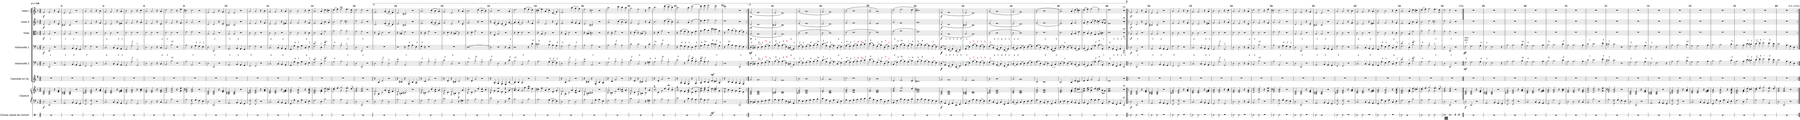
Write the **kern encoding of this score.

**kern	**kern	**kern	**dynam	**kern	**kern	**dynam	**kern	**dynam	**kern	**dynam	**kern	**dynam	**kern	**dynam
*part8	*part7	*part7	*part7	*part6	*part5	*part5	*part4	*part4	*part3	*part3	*part2	*part2	*part1	*part1
*staff9	*staff8	*staff7	*staff7/8	*staff6	*staff5	*staff5	*staff4	*staff4	*staff3	*staff3	*staff2	*staff2	*staff1	*staff1
*I"Grosse caisse de concert	*I"Clavecin	*	*	*I"Clarinette en Sib	*I"Violoncelle 2	*	*I"Violoncello 1	*	*I"Viola	*	*I"Violin II	*	*I"Violin I	*
*I'GC con.	*I'Cla.	*	*	*I'Clar. Sib	*I'Vlc2	*	*I'Vlc1	*	*I'Va.	*	*I'V2	*	*I'V1	*
*stria1	*	*	*	*	*	*	*	*	*	*	*	*	*	*
*clefX	*clefF4	*clefG2	*	*clefG2	*clefF4	*	*clefF4	*	*clefC3	*	*clefG2	*	*clefG2	*
*	*	*	*	*Trd1c2	*	*	*	*	*	*	*	*	*	*
*k[]	*k[b-]	*k[b-]	*	*k[f#]	*k[b-]	*	*k[b-]	*	*k[b-]	*	*k[b-]	*	*k[b-]	*
*M3/2	*M3/2	*M3/2	*	*M3/2	*M3/2	*	*M3/2	*	*M3/2	*	*M3/2	*	*M3/2	*
*MM110	*MM110	*MM110	*	*MM110	*MM110	*	*MM110	*	*MM110	*	*MM110	*	*MM110	*
=1	=1	=1	=1	=1	=1	=1	=1	=1	=1	=1	=1	=1	=1	=1
!	!	!	!LO:DY:b=2	!	!	!	!	!LO:DY:b	!	!LO:DY:b	!	!LO:DY:b	!	!LO:DY:b
1.r	2D\	2A/ 2d/ 2f/	f	1.r	2D\	.	2D\	f	2A/	f	2d/	f	2f/	f
.	2DD/	2A/ 2d/ 2f/	.	.	2DD/	.	2DD/	.	2A/	.	2d/	.	2f/	.
.	2r	4r	.	.	2r	.	2r	.	2r	.	4r	.	4r	.
.	.	4e/ 4g/	.	.	.	.	.	.	.	.	4e/	.	4g/	.
=2	=2	=2	=2	=2	=2	=2	=2	=2	=2	=2	=2	=2	=2	=2
1.r	2.AA/	2A/ 2c#X/ 2e/	.	1.r	2.AA/	.	2.AA/	.	2A/	.	2c#X/	.	2e/	.
.	.	2A/ 2c#/ 2e/	.	.	.	.	.	.	2A/	.	2c#/	.	2e/	.
.	4BB-/	.	.	.	4BB-/	.	4BB-/	.	.	.	.	.	.	.
.	4AA/	2r	.	.	4AA/	.	4AA/	.	2r	.	2r	.	2r	.
.	4GG/	.	.	.	4GG/	.	4GG/	.	.	.	.	.	.	.
=3	=3	=3	=3	=3	=3	=3	=3	=3	=3	=3	=3	=3	=3	=3
1.r	2FF/ 2F/	2cn/ 2f/ 2a/	.	1.r	2FF/	.	2F\	.	2c\	.	2f/	.	2a/	.
.	2FF/ 2F/	2c/ 2f/ 2a/	.	.	2FF/	.	2F\	.	2c\	.	2f/	.	2a/	.
.	2r	4r	.	.	2r	.	2r	.	2r	.	4r	.	4r	.
.	.	4g/ 4b-/	.	.	.	.	.	.	.	.	4g/	.	4b-\	.
=4	=4	=4	=4	=4	=4	=4	=4	=4	=4	=4	=4	=4	=4	=4
1.r	2.C/	2c/ 2e/ 2g/	.	1.r	2.C/	.	2.C/	.	2c\	.	2e/	.	2g/	.
.	.	2c/ 2e/ 2g/	.	.	.	.	.	.	2c\	.	2e/	.	2g/	.
.	4C/	.	.	.	4C/	.	4C/	.	.	.	.	.	.	.
.	4BB-/	4r	.	.	4BB-/	.	4BB-/	.	2r	.	4r	.	4r	.
.	4AA/	4f#X/ 4a/	.	.	4AA/	.	4AA/	.	.	.	4f#X/	.	4a/	.
=5	=5	=5	=5	=5	=5	=5	=5	=5	=5	=5	=5	=5	=5	=5
1.r	2GG/	2d/ 2g/ 2b-/	.	1.r	2GG/	.	2GG/	.	2d\	.	2g/	.	2b-\	.
.	2G\	2d/ 2g/ 2b-/	.	.	2Gv\	.	2Gv\	.	2d\	.	2g/	.	2b-\	.
.	2GG/	4r	.	.	2GGv/	.	2GGv/	.	2r	.	4r	.	4r	.
.	.	4a\ 4cc\	.	.	.	.	.	.	.	.	4a/	.	4cc\	.
=6	=6	=6	=6	=6	=6	=6	=6	=6	=6	=6	=6	=6	=6	=6
1.r	2D\	2d/ 2f/ 2a/	.	1.r	2D\	.	2D\	.	2d\	.	2f/	.	2a/	.
.	2D\	2d/ 2f/ 2a/	.	.	2D\	.	2D\	.	2d\	.	2f/	.	2a/	.
.	4r	4r	.	.	4r	.	4r	.	2r	.	4r	.	4r	.
.	4C/	4e/ 4a/	.	.	4C/	.	4C/	.	.	.	4e/	.	4a/	.
=7	=7	=7	=7	=7	=7	=7	=7	=7	=7	=7	=7	=7	=7	=7
1.r	2BB-/	2d/ 2a/ 2dd/	.	1.r	2BB-/	.	2BB-/	.	2d\	.	2a/	.	2dd\	.
.	2B-\	2d/ 2a/ 2dd/	.	.	2B-\	.	2B-\	.	2d\	.	2g/	.	2dd\	.
.	2r	4r	.	.	2r	.	2r	.	2r	.	4r	.	4r	.
.	.	4g\ 4ee\	.	.	.	.	.	.	.	.	4g/	.	4ee\	.
=8	=8	=8	=8	=8	=8	=8	=8	=8	=8	=8	=8	=8	=8	=8
*	*^	*	*	*	*	*	*	*	*	*	*	*	*	*
1.r	2A\	2ryy	2e/ 2a/ 2cc#X/	.	1.r	2A\	.	2A\	.	2e\	.	2a/	.	2cc#X\	.
.	4r	2AA\	2e/ 2a/ 2cc#/	.	.	2AA/	.	4r	.	2e\	.	2a/	.	2cc#\	.
.	4G/	.	.	.	.	.	.	4G\	.	.	.	.	.	.	.
.	4F\	2ryy	2r	.	.	2r	.	4F\	.	2r	.	2r	.	2r	.
.	4E\	.	.	.	.	.	.	4E\	.	.	.	.	.	.	.
*	*v	*v	*	*	*	*	*	*	*	*	*	*	*	*	*
=9	=9	=9	=9	=9	=9	=9	=9	=9	=9	=9	=9	=9	=9	=9
1.r	2D\	2A/ 2d/ 2f/	.	1.r	2D\	.	2D\	.	2A/	.	2d/	.	2f/	.
.	2DD/	2A/ 2d/ 2f/	.	.	2DD/	.	2DD/	.	2A/	.	2d/	.	2f/	.
.	2r	4r	.	.	2r	.	2r	.	2r	.	4r	.	4r	.
.	.	4e/ 4g/	.	.	.	.	.	.	.	.	4e/	.	4g/	.
=10	=10	=10	=10	=10	=10	=10	=10	=10	=10	=10	=10	=10	=10	=10
1.r	2.AA/	2A/ 2c#X/ 2e/	.	1.r	2.AA/	.	2.AA/	.	2A/	.	2c#X/	.	2e/	.
.	.	2A/ 2c#/ 2e/	.	.	.	.	.	.	2A/	.	2c#/	.	2e/	.
.	4BB-/	.	.	.	4BB-/	.	4BB-/	.	.	.	.	.	.	.
.	4AA/	2r	.	.	4AA/	.	4AA/	.	2r	.	2r	.	2r	.
.	4GG/	.	.	.	4GG/	.	4GG/	.	.	.	.	.	.	.
=11	=11	=11	=11	=11	=11	=11	=11	=11	=11	=11	=11	=11	=11	=11
1.r	2FF/ 2F/	2cn/ 2f/ 2a/	.	1.r	2FF/	.	2F\	.	2c\	.	2f/	.	2a/	.
.	2FF/ 2F/	2c/ 2f/ 2a/	.	.	2FF/	.	2F\	.	2c\	.	2f/	.	2a/	.
.	2r	4r	.	.	2r	.	2r	.	2r	.	4r	.	4r	.
.	.	4g/ 4b-/	.	.	.	.	.	.	.	.	4g/	.	4b-\	.
=12	=12	=12	=12	=12	=12	=12	=12	=12	=12	=12	=12	=12	=12	=12
1.r	2.C/	2c/ 2e/ 2g/	.	1.r	2.C/	.	2.C/	.	2c\	.	2e/	.	2g/	.
.	.	2c/ 2e/ 2g/	.	.	.	.	.	.	2c\	.	2e/	.	2g/	.
.	4C/	.	.	.	4C/	.	4C/	.	.	.	.	.	.	.
.	4BB-/	4r	.	.	4BB-/	.	4BB-/	.	2r	.	4r	.	4r	.
.	4AA/	4f#X/ 4a/	.	.	4AA/	.	4AA/	.	.	.	4f#X/	.	4a/	.
=13	=13	=13	=13	=13	=13	=13	=13	=13	=13	=13	=13	=13	=13	=13
1.r	4GG/	2d/ 2g/ 2b-/	.	1.r	4GG/	.	4GG/	.	2d\	.	2g/	.	2b-\	.
.	4G\	.	.	.	4G\	.	4G\	.	.	.	.	.	.	.
.	4E\	2c/ 2g/ 2b-/	.	.	4E\	.	4E\	.	2c\	.	2g/	.	2b-\	.
.	4G\	.	.	.	4G\	.	4G\	.	.	.	.	.	.	.
.	4C/	4r	.	.	4C/	.	4C/	.	4r	.	4r	.	4r	.
.	4E\	4c/ 4g/ 4cc/	.	.	4E\	.	4E\	.	4c\	.	4g/	.	4cc\	.
=14	=14	=14	=14	=14	=14	=14	=14	=14	=14	=14	=14	=14	=14	=14
*	*	*^	*	*	*	*	*	*	*	*	*	*	*	*
1.r	2.F\	2.f/ 2.a/	2.c/	.	1.r	2.Fu\	.	2.Fu\	.	2.c\	.	2.f/	.	2.a/	.
.	4D\	4f\	4a/	.	.	4Dv\	.	4Dv\	.	4A/	.	4f/	.	4a/	.
.	2B-\	2f\	4dd/	.	.	2B-u\	.	2B-u\	.	2f\	.	4b-\	.	4dd\	.
.	.	.	4cc#X/	.	.	.	.	.	.	.	.	4a/	.	4cc#X\	.
=15	=15	=15	=15	=15	=15	=15	=15	=15	=15	=15	=15	=15	=15	=15	=15
1.r	2G\	4dd/	2b-\	.	1.r	2G\	.	2G\	.	2g\	.	2b-\	.	(4dd\	.
.	.	4ee/	.	.	.	.	.	.	.	.	.	.	.	4ee\)	.
.	2A\	2ff/	2a\	.	.	2A\	.	2Av\	.	2a\	.	2dd\	.	2ffsSSs\	.
.	2AA/	4.ee/	2g\	.	.	2AA/	.	2AAv/	.	2g\	.	2cc#X\	.	4.ee\	.
.	.	8dd/	.	.	.	.	.	.	.	.	.	.	.	8dd\	.
*	*	*v	*v	*	*	*	*	*	*	*	*	*	*	*	*
=16	=16	=16	=16	=16	=16	=16	=16	=16	=16	=16	=16	=16	=16	=16
1.r	2D\	2f/ 2a/ 2dd/	.	1.r	2D\	.	2D\	.	2f\	.	2dd\	.	2dd\	.
.	2DD/	2f/ 2a/ 2dd/	.	.	2DD/	.	2DD/	.	2f\	.	2a/	.	2dd\	.
.	2r	2r	.	.	2r	.	2r	.	2r	.	2r	.	2r	.
=17||	=17||	=17||	=17||	=17||	=17||	=17||	=17||	=17||	=17||	=17||	=17||	=17||	=17||	=17||
*	*	*^	*	*	*	*	*	*	*	*	*	*	*	*
1.r	2D\	2.f/	4r	.	4r	2D\	.	1.r	.	4r	.	2.d/	.	2.f/	.
.	.	.	4A\	.	4B/	.	.	.	.	4A'/	.	.	.	.	.
.	2F\	.	2d\	.	2e/	2Fv\	.	.	.	2d\	.	.	.	.	.
.	.	4a/	.	.	.	.	.	.	.	.	.	(4f/	.	(4a/	.
.	2D\	4g/	2r	.	2r	2Dv\	.	.	.	2r	.	4e/	.	4g/	.
.	.	4f/	.	.	.	.	.	.	.	.	.	4d/)	.	4f/)	.
=18	=18	=18	=18	=18	=18	=18	=18	=18	=18	=18	=18	=18	=18	=18	=18
1.r	2A\	2e/	4r	.	4r	2Au\	.	2r	.	4r	.	2e/	.	2e/	.
.	.	.	4Bn\	.	4c#X/	.	.	.	.	4Bn'/	.	.	.	.	.
.	2AA/	2c#X/	1ryy	.	4r	2AA/	.	4r	.	2e\	.	2c#X/	.	2c#X/	.
.	.	.	.	.	4F#/	.	.	4G\	.	.	.	.	.	.	.
.	2r	2r	.	.	4B/	2ryy	.	4A\	.	2r	.	2r	.	2r	.
.	.	.	.	.	4A/	.	.	4E\	.	.	.	.	.	.	.
=19	=19	=19	=19	=19	=19	=19	=19	=19	=19	=19	=19	=19	=19	=19	=19
1.r	2F\	2.a/	4r	.	4r	2F\	.	4F\	.	4r	.	2.f/	.	2.a/	.
.	.	.	4cn\	.	4d/	.	.	4r	.	4c'\	.	.	.	.	.
.	2A\	.	2f\	.	2g/	2Av\	.	1r	.	2f\	.	.	.	.	.
.	.	4cc/	.	.	.	.	.	.	.	.	.	(4a/	.	(4cc\	.
.	2F\	4b-/	2r	.	2r	2Fv\	.	.	.	2r	.	4g/	.	4b-\	.
.	.	4a/	.	.	.	.	.	.	.	.	.	4f/)	.	4a/)	.
=20	=20	=20	=20	=20	=20	=20	=20	=20	=20	=20	=20	=20	=20	=20	=20
1.r	2c\	2g/	4r	.	4r	2c\	.	1.r	.	4r	.	2g/	.	2g/	.
.	.	.	4d\	.	4e/	.	.	.	.	4d\	.	.	.	.	.
.	2C/	2e/	4r	.	4r	2C/	.	.	.	4r	.	2e/	.	2e/	.
.	.	.	4Bn\	.	4c#X/	.	.	.	.	(4Bn/	.	.	.	.	.
.	4r	2c\	4r	.	2d/	2r	.	.	.	2c\)	.	4r	.	4r	.
.	4F#X\	.	4a/	.	.	.	.	.	.	.	.	4e/	.	4a/	.
=21	=21	=21	=21	=21	=21	=21	=21	=21	=21	=21	=21	=21	=21	=21	=21
1.r	2G\	2.b-/	4r	.	4r	2G\	.	[1.D	.	4r	.	2.g/	.	2.b-\	.
.	.	.	4d\	.	4e/	.	.	.	.	4d'\	.	.	.	.	.
.	2B-\	.	2g\	.	2a/	2B-v\	.	.	.	2g\	.	.	.	.	.
.	.	4dd/	.	.	.	.	.	.	.	.	.	4r	.	(4dd\	.
.	2G\	4cc/	2r	.	2r	2Gv\	.	.	.	2r	.	2r	.	4cc\	.
.	.	4b-/	.	.	.	.	.	.	.	.	.	.	.	4b-\)	.
=22	=22	=22	=22	=22	=22	=22	=22	=22	=22	=22	=22	=22	=22	=22	=22
1.r	2d\	2a/	4r	.	4r	2d\	.	2D\]	.	4r	.	4r	.	2a/	.
.	.	.	4g\	.	4A/	.	.	.	.	4F/	.	(4g/	.	.	.
.	2D\	2r	4f\	.	4G/	2D\	.	2r	.	2A/	.	4f/)	.	2.r	.
.	.	.	4e\	.	4F#/	.	.	.	.	.	.	(4e/	.	.	.
.	4r	4r	4d\	.	4E/	4r	.	4r	.	2r	.	4d/)	.	.	.
.	4c\	[4a/	4a\	.	[4B/	4c\	.	4C/	.	.	.	[4a/	.	4a/	.
=23	=23	=23	=23	=23	=23	=23	=23	=23	=23	=23	=23	=23	=23	=23	=23
1.r	2B-\	4a/]	2.dd/	.	4B/]	2B-\	.	1D	.	4r	.	4a/]	.	2.dd\	.
.	.	4a/	.	.	4B/	.	.	.	.	4d\	.	(4a/	.	.	.
.	2BB-/	2g/	.	.	2A/	2BB-/	.	.	.	2d\	.	2g/)	.	.	.
.	.	.	4ff\	.	.	.	.	.	.	.	.	.	.	(4ff\	.
.	2B-\	2r	4ee\	.	2r	2B-\	.	4r	.	2r	.	4r	.	4ee\	.
.	.	.	4dd\	.	.	.	.	4d\	.	.	.	4f/	.	4dd\)	.
*	*	*v	*v	*	*	*	*	*	*	*	*	*	*	*	*
=24	=24	=24	=24	=24	=24	=24	=24	=24	=24	=24	=24	=24	=24	=24
1.r	2.A\	4cc#X\	.	1.r	2.A\	.	2.c#X\	.	4r	.	2a/	.	(4cc#X\	.
.	.	4ee\	.	.	.	.	.	.	4A/	.	.	.	4ee\)	.
.	.	4a/	.	.	.	.	.	.	2c\	.	2e/	.	(4a/	.
.	4G\	4cc#\	.	.	(4G\	.	4B-\	.	.	.	.	.	4cc#\)	.
.	4F\	4e/	.	.	4F\	.	4A\	.	2r	.	4r	.	(4e/	.
.	4E\	4g/	.	.	4E\)	.	4G\	.	.	.	4e/	.	4g/)	.
=25	=25	=25	=25	=25	=25	=25	=25	=25	=25	=25	=25	=25	=25	=25
*	*	*^	*	*	*	*	*	*	*	*	*	*	*	*
1.r	2D\	2.f/	4r	.	4r	2D\	.	2F\	.	4r	.	2.f/	.	2.f/	.
.	.	.	4A\	.	4B/	.	.	.	.	4A'/	.	.	.	.	.
.	2F\	.	2d\	.	2e/	2Fv\	.	2A\	.	2d\	.	.	.	.	.
.	.	4a/	.	.	.	.	.	.	.	.	.	4a/	.	(4aa\	.
.	2D\	4g/	2r	.	2r	2Dv\	.	2F\	.	2r	.	4g/	.	4gg\	.
.	.	4f/	.	.	.	.	.	.	.	.	.	4f/	.	4ff\)	.
=26	=26	=26	=26	=26	=26	=26	=26	=26	=26	=26	=26	=26	=26	=26	=26
*	*^	*	*	*	*	*	*	*	*	*	*	*	*	*	*
1.r	2A\	2.ryy	2e/	4r	.	4r	2Au\	.	2A\	.	4r	.	2e/	.	2ee\	.
.	.	.	.	4Bn\	.	4c#X/	.	.	.	.	4Bn'/	.	.	.	.	.
.	2AA/	.	2c#X/	1ryy	.	4r	2AA/	.	2A\	.	2c#X\	.	2c#X/	.	2cc#X\	.
.	.	4G\	.	.	.	4F#/	.	.	.	.	.	.	.	.	.	.
.	2ryy	4A\	2r	.	.	4B/	2r	.	2r	.	2r	.	2r	.	2r	.
.	.	4E\	.	.	.	4A/	.	.	.	.	.	.	.	.	.	.
*	*v	*v	*	*	*	*	*	*	*	*	*	*	*	*	*	*
=27	=27	=27	=27	=27	=27	=27	=27	=27	=27	=27	=27	=27	=27	=27	=27
1.r	2F\	2.a/	4r	.	4r	2F\	.	2A\	.	4r	.	2.a/	.	2.aa\	.
.	.	.	4cn\	.	4d/	.	.	.	.	4c'\	.	.	.	.	.
.	2A\	.	2f\	.	2g/	2Av\	.	2c\	.	2f\	.	.	.	.	.
.	.	4cc/	.	.	.	.	.	.	.	.	.	(4cc\	.	4ccc\	.
.	2F\	4b-X/	2r	.	2r	2Fv\	.	2A\	.	2r	.	4b-\	.	4bb-\	.
.	.	4a/	.	.	.	.	.	.	.	.	.	4a/)	.	4aa\	.
=28	=28	=28	=28	=28	=28	=28	=28	=28	=28	=28	=28	=28	=28	=28	=28
1.r	2c\	2g/	4r	.	4r	2c\	.	2c\	.	4r	.	2g/	.	2gg\	.
.	.	.	4d\	.	4e/	.	.	.	.	(4d\	.	.	.	.	.
.	2C/	2e/	4r	.	4r	2C/	.	2c\	.	4r)	.	2e/	.	2ee\	.
.	.	.	4Bn\	.	4c#X/	.	.	.	.	(4Bn/	.	.	.	.	.
.	4r	4r	2c\	.	2d/	4r	.	4r	.	2c\)	.	4r	.	4r	.
.	4F#X\	4a/	.	.	.	4F#X\	.	4c\	.	.	.	4a/	.	4aa\	.
=29	=29	=29	=29	=29	=29	=29	=29	=29	=29	=29	=29	=29	=29	=29	=29
1.r	2G\	4r	2.b-/	.	4r	2G\	.	2B-\	.	4r	.	2.b-\	.	2.bb-\	.
.	.	4d\	.	.	4e/	.	.	.	.	4d'\	.	.	.	.	.
.	2B-\	2g\	.	.	2a/	2B-v\	.	2d\	.	2g\	.	.	.	.	.
.	.	.	4dd/	.	.	.	.	.	.	.	.	(4dd\	.	(4ddd\	.
.	2G\	2r	4cc/	.	2r	2Gv\	.	2B-\	.	2r	.	4cc\	.	4ccc\	.
.	.	.	4b-/	.	.	.	.	.	.	.	.	4b-\)	.	4bb-\)	.
=30	=30	=30	=30	=30	=30	=30	=30	=30	=30	=30	=30	=30	=30	=30	=30
1.r	2d\	4r	2.a/	.	4r	2d\	.	4r	.	4r	.	2.a/	.	2.aa\	.
.	.	4g\	.	.	4A/	.	.	4G\	.	(4g\	.	.	.	.	.
.	4r	4f\	.	.	4G/	4r	.	4F\	.	4f\	.	.	.	.	.
.	4c\	4e\	4a/	.	4F#/	4cv\	.	4E\	.	4e\)	.	4a/	.	4aa\	.
.	4B-\	4d\	[2dd/	.	4r	4B-u\	.	4D\	.	4d\	.	[2dd\	.	[2ddd\	.
.	4A\	4f\	.	.	4G/	4Av\	.	4F\	.	4f\	.	.	.	.	.
=31	=31	=31	=31	=31	=31	=31	=31	=31	=31	=31	=31	=31	=31	=31	=31
1.r	4B-\	4g\	4dd/]	.	4A/	4B-u\	.	4G\	.	4g\	.	4dd\]	.	4ddd\]	.
.	4G\	4b-\	4ee/	.	4c/	4Gv\	.	4B-\	.	4b-\	.	4ee\	.	4eee\	.
.	2A\	4a\	2ff/	.	4B/	2A\	.	4A\	.	4a\	.	2ff\	.	2fff\	.
.	.	4dd\	.	.	4e/	.	.	4d\	.	4dd\	.	.	.	.	.
!	!	!	!	!LO:DY:b=2	!	!	!LO:DY:b	!	!	!	!	!	!	!	!
.	2AA/	4cc#X\	2ee/	mf	4d#X/	2AA/	mf	4c#X\	.	4cc#X\	.	2ee\	.	2eee\	.
.	.	4g\	.	.	4A/	.	.	4G\	.	4g\	.	.	.	.	.
=32	=32	=32	=32	=32	=32	=32	=32	=32	=32	=32	=32	=32	=32	=32	=32
1.r	1D	1dd	4r	.	4r	1D	.	4r	.	4r	.	1dd	.	1ddd	.
.	.	.	4b-\	.	4c/	.	.	4B-\	.	4b-\	.	.	.	.	.
.	.	.	4a\	.	4B/	.	.	4A\	.	(4a\	.	.	.	.	.
.	.	.	4g\	.	4A/	.	.	4G\	.	4g\)	.	.	.	.	.
.	2DD/	2r	4f\	.	4G/	2DD/	.	4F\	.	(4f\	.	2r	.	2r	.
.	.	.	4e\	.	4F#/	.	.	4E\	.	4e\)	.	.	.	.	.
=33:|!	=33:|!	=33:|!	=33:|!	=33:|!	=33:|!	=33:|!	=33:|!	=33:|!	=33:|!	=33:|!	=33:|!	=33:|!	=33:|!	=33:|!	=33:|!
!	!	!	!	!	!	!	!	!	!LO:DY:b	!	!LO:DY:b	!	!LO:DY:b	!	!LO:DY:b
*	*	*v	*v	*	*	*	*	*	*	*	*	*	*	*	*
1.r	4D\	2A/ 2d/ 2f/	.	2g/	((4D\	.	((((((4D\	mf	(2A/	p	(2d/	p	(2f/	p
.	4C#X/	.	.	.	4C#X/))	.	4C#X/))))))	.	.	.	.	.	.	.
.	4D\	1A 1d 1f	.	1g	(4D\	.	(4D\	.	1A	.	1d	.	1f	.
.	4E\	.	.	.	4E\)	.	4E\)	.	.	.	.	.	.	.
.	4F\	.	.	.	((4F\	.	((((((4F\	.	.	.	.	.	.	.
.	4G\	.	.	.	4G\))	.	4G\))))))	.	.	.	.	.	.	.
=34	=34	=34	=34	=34	=34	=34	=34	=34	=34	=34	=34	=34	=34	=34
1.r	4A\	2c#X/ 2e/	.	2f#/	((4A\	.	((((((4A\	.	2A/	.	2c#X/	.	2e/	.
.	4G\	.	.	.	4G\))	.	4G\))))))	.	.	.	.	.	.	.
.	4A\	1c# 1e	.	1f#	((4A\	.	((((((4A\	.	1A)	.	1c#)	.	1e)	.
.	4E\	.	.	.	4E\))	.	4E\))))))	.	.	.	.	.	.	.
.	4C#X/	.	.	.	(4C#X/	.	(((((4C#X/	.	.	.	.	.	.	.
.	4AA/	.	.	.	4AA/)	.	4AA/)))))	.	.	.	.	.	.	.
=35	=35	=35	=35	=35	=35	=35	=35	=35	=35	=35	=35	=35	=35	=35
1.r	4F\	2cn/ 2f/ 2a/	.	2b\	(4F\	.	(((((4F\	.	(2c\	.	(2f/	.	(2a/	.
.	4E\	.	.	.	4E\)	.	4E\)))))	.	.	.	.	.	.	.
.	4F\	1c 1f 1a	.	1b	(4F\	.	(((((4F\	.	1c	.	1f	.	1a	.
.	4G\	.	.	.	4G\)	.	4G\)))))	.	.	.	.	.	.	.
.	4A\	.	.	.	(4A\	.	(((((4A\	.	.	.	.	.	.	.
.	4B-\	.	.	.	4B-\)	.	4B-\)))))	.	.	.	.	.	.	.
=36	=36	=36	=36	=36	=36	=36	=36	=36	=36	=36	=36	=36	=36	=36
1.r	4c\	2e/ 2g/	.	2a/	(4c\	.	(((((4c\	.	2c\	.	2e/	.	2g/	.
.	4G\	.	.	.	4G\)	.	4G\)))))	.	.	.	.	.	.	.
.	4E\	1c 1e 1g	.	1a	(4E\	.	(((((4E\	.	1c)	.	1e)	.	1g)	.
.	4G\	.	.	.	4G\)	.	4G\)))))	.	.	.	.	.	.	.
.	4C/	.	.	.	(4C/	.	(((((4C/	.	.	.	.	.	.	.
.	4E\	.	.	.	4E\)	.	4E\)))))	.	.	.	.	.	.	.
=37	=37	=37	=37	=37	=37	=37	=37	=37	=37	=37	=37	=37	=37	=37
1.r	4G\	2d/ 2g/ 2b-/	.	2cc\	(((((((((4G\	.	((((((((((((((((4G\	.	(2d\	.	2g/	.	(2b-\	.
.	4F\	.	.	.	4F\)))))))))	.	4F\))))))))))))))))	.	.	.	.	.	.	.
.	4G\	1d 1g 1b-	.	1cc	(4G\	.	((((((((4G\	.	1d	.	1g	.	1b-	.
.	4A\	.	.	.	4A\)	.	4A\))))))))	.	.	.	.	.	.	.
.	4B-\	.	.	.	(4B-\	.	((((((((4B-\	.	.	.	.	.	.	.
.	4c\	.	.	.	4c\)	.	4c\))))))))	.	.	.	.	.	.	.
=38	=38	=38	=38	=38	=38	=38	=38	=38	=38	=38	=38	=38	=38	=38
1.r	4d\	2f/ 2a/	.	2b\	(4d\	.	((((((((4d\	.	2d\	.	2f/	.	2a/	.
.	4A\	.	.	.	4A\)	.	4A\))))))))	.	.	.	.	.	.	.
.	4F\	1d 1f 1a	.	1b	(4F\	.	((((((((4F\	.	1d)	.	1f	.	1a)	.
.	4A\	.	.	.	4A\)	.	4A\))))))))	.	.	.	.	.	.	.
.	4D\	.	.	.	(4D\	.	((((((((4D\	.	.	.	.	.	.	.
.	4F\	.	.	.	4F\)	.	4F\))))))))	.	.	.	.	.	.	.
=39	=39	=39	=39	=39	=39	=39	=39	=39	=39	=39	=39	=39	=39	=39
*	*	*^	*	*	*	*	*	*	*	*	*	*	*	*
1.r	4BB-/	2f/ 2a/	2dd/	.	2e/	(4BB-/	.	((((((((4BB-/	.	(2f\	.	2a/	.	(2dd\	.
.	4F\	.	.	.	.	4F\)	.	4F\))))))))	.	.	.	.	.	.	.
.	4B-\	1g	2.ee/	.	2.f#/	(4B-\	.	((((((((4B-\	.	1g	.	1g	.	2.ee\	.
.	4A\	.	.	.	.	4A\)	.	4A\))))))))	.	.	.	.	.	.	.
.	4G\	.	.	.	.	(4G\	.	((((((((4G\	.	.	.	.	.	.	.
.	4B-\	.	4dd/	.	4e/	4B-\)	.	4B-\))))))))	.	.	.	.	.	4dd\	.
*	*	*v	*v	*	*	*	*	*	*	*	*	*	*	*	*
=40	=40	=40	=40	=40	=40	=40	=40	=40	=40	=40	=40	=40	=40	=40
1.r	4A\	1.e 1.a 1.cc#X	.	1.d#X	(4A\	.	((((((((4A\	.	1.e)	.	1.a	.	1.cc#X)	.
.	4B-\	.	.	.	4B-\)	.	4B-\))))))))	.	.	.	.	.	.	.
.	4A\	.	.	.	(4A\	.	((((((((4A\	.	.	.	.	.	.	.
.	4G\	.	.	.	4G\)	.	4G\))))))))	.	.	.	.	.	.	.
.	4F\	.	.	.	(4F\	.	((((((((4F\	.	.	.	.	.	.	.
.	4E\	.	.	.	4E\)	.	4E\))))))))	.	.	.	.	.	.	.
=41	=41	=41	=41	=41	=41	=41	=41	=41	=41	=41	=41	=41	=41	=41
!	!	!	!LO:DY:b=2	!	!	!	!	!	!	!	!	!	!	!
!	!	!	!LO:DY:n=1:b=2	!	!	!LO:DY:b	!	!	!	!	!	!	!	!
!	!	!	!	!	!	!LO:DY:n=1:b	!	!	!	!	!	!	!	!
!	!	!	!	!	!	!LO:DY:n=2:b	!	!	!	!	!	!	!	!
!	!	!	!	!	!	!LO:DY:n=3:b	!	!	!	!	!	!	!	!
!	!	!	!	!	!	!LO:DY:n=4:b	!	!	!	!	!	!	!	!
!	!	!	!	!	!	!LO:DY:n=5:b	!	!LO:DY:b	!	!	!	!	!	!
!	!	!	!	!	!	!	!	!LO:DY:n=1:b	!	!	!	!	!	!
!	!	!	!	!	!	!	!	!LO:DY:n=2:b	!	!	!	!	!	!
!	!	!	!	!	!	!	!	!LO:DY:n=3:b	!	!	!	!	!	!
!	!	!	!	!	!	!	!	!LO:DY:n=4:b	!	!	!	!	!	!
!	!	!	!	!	!	!	!	!LO:DY:n=5:b	!	!	!	!	!	!
!	!	!	!	!	!	!	!	!LO:DY:n=6:b	!	!	!	!	!	!
!	!	!	!	!	!	!	!	!LO:DY:n=7:b	!	!	!	!	!	!
!	!	!	!	!	!	!	!	!LO:DY:n=8:b	!	!	!	!	!	!
!	!	!	!	!	!	!	!	!LO:DY:n=9:b	!	!	!	!	!	!
!	!	!	!	!	!	!	!	!LO:DY:n=10:b	!	!	!	!	!	!
!	!	!	!	!	!	!	!	!LO:DY:n=11:b	!	!	!	!	!	!
!	!	!	!	!	!	!	!	!LO:DY:n=12:b	!	!LO:DY:b	!	!LO:DY:b	!	!LO:DY:b
1.r	4D\	2A/ 2d/ 2f/	f f	2g/	(4D\	f f f f f f	((((((((4D\	f f f f f f f f f f f f f	(2A/	f	(2d/	f	(2f/	f
.	4AA/	.	.	.	4AA/)	.	4AA/))))))))	.	.	.	.	.	.	.
.	4FF/	1A 1d 1f	.	1g	(4FF/	.	((((((((4FF/	.	1A	.	1d	.	1f	.
.	4AA/	.	.	.	4AA/)	.	4AA/))))))))	.	.	.	.	.	.	.
.	4DD/	.	.	.	(4DD/	.	((((((((4DD/	.	.	.	.	.	.	.
.	4FF/	.	.	.	4FF/)	.	4FF/))))))))	.	.	.	.	.	.	.
=42	=42	=42	=42	=42	=42	=42	=42	=42	=42	=42	=42	=42	=42	=42
1.r	4AA/	2A/ 2c#X/ 2e/	.	2f#/	(4AA/	.	((((((((4AA/	.	2A/	.	2c#X/	.	2e/	.
.	4E\	.	.	.	4E\)	.	4E\))))))))	.	.	.	.	.	.	.
.	4A\	1c# 1e	.	1f#	(4A\	.	((((((((4A\	.	1A)	.	1c#)	.	1e)	.
.	4G\	.	.	.	4G\)	.	4G\))))))))	.	.	.	.	.	.	.
.	4F\	.	.	.	(4F\	.	((((((((4F\	.	.	.	.	.	.	.
.	4E\	.	.	.	4E\)	.	4E\))))))))	.	.	.	.	.	.	.
=43	=43	=43	=43	=43	=43	=43	=43	=43	=43	=43	=43	=43	=43	=43
1.r	4F\	2cn/ 2f/ 2a/	.	2b\	(4F\	.	((((((((4F\	.	(2c\	.	(2f/	.	(2a/	.
.	4C/	.	.	.	4C/)	.	4C/))))))))	.	.	.	.	.	.	.
.	4AA/	1c 1f 1a	.	1b	(4AA/	.	((((((((4AA/	.	1c	.	1f	.	1a	.
.	4C/	.	.	.	4C/)	.	4C/))))))))	.	.	.	.	.	.	.
.	4FF/	.	.	.	(4FF/	.	((((((((4FF/	.	.	.	.	.	.	.
.	4AA/	.	.	.	4AA/)	.	4AA/))))))))	.	.	.	.	.	.	.
=44	=44	=44	=44	=44	=44	=44	=44	=44	=44	=44	=44	=44	=44	=44
1.r	4C/	2c/ 2e/ 2g/	.	2a/	(4C/	.	((((((((4C/	.	2c\	.	2e/	.	2g/	.
.	4BB-/	.	.	.	4BB-/)	.	4BB-/))))))))	.	.	.	.	.	.	.
.	4C/	1c 1e 1g	.	1a	(4C/	.	((((((((4C/	.	1c)	.	1e)	.	1g)	.
.	4D\	.	.	.	4D\)	.	4D\))))))))	.	.	.	.	.	.	.
.	4E\	.	.	.	(4E\	.	((((((((4E\	.	.	.	.	.	.	.
.	4F\	.	.	.	4F\)	.	4F\))))))))	.	.	.	.	.	.	.
=45	=45	=45	=45	=45	=45	=45	=45	=45	=45	=45	=45	=45	=45	=45
1.r	4G\	2d/ 2g/ 2b-/	.	2c/	(4G\	.	((((((((4G\	.	2d\	.	(2g/	.	(2b-\	.
.	4D\	.	.	.	4D\)	.	4D\))))))))	.	.	.	.	.	.	.
.	4BB-/	1d 1g 1b-	.	1c	(4BB-/	.	((((((((4BB-/	.	1d	.	1g	.	1b-	.
.	4D\	.	.	.	4D\)	.	4D\))))))))	.	.	.	.	.	.	.
.	4GG/	.	.	.	(4GG/	.	((((((((4GG/	.	.	.	.	.	.	.
.	4BB-/	.	.	.	4BB-/)	.	4BB-/))))))))	.	.	.	.	.	.	.
=46	=46	=46	=46	=46	=46	=46	=46	=46	=46	=46	=46	=46	=46	=46
*	*	*^	*	*	*	*	*	*	*	*	*	*	*	*
1.r	4D\	2.d/ 2.f/	2.a/	.	2.B/	(4D\	.	((((((((4D\	.	2.d\	.	2.f/)	.	2.a/)	.
.	4E\	.	.	.	.	4E\)	.	4E\))))))))	.	.	.	.	.	.	.
.	4D\	.	.	.	.	(4D\	.	((((((((4D\	.	.	.	.	.	.	.
.	4C/	4f\	4a/	.	4B/	4C/)	.	4C/))))))))	.	4A/	.	4f/	.	4a/	.
.	4BB-/	[2g\	4dd/	.	4e/	(4BB-/	.	((((((((4BB-/	.	4B-/	.	2g/	.	(4dd\	.
.	4AA/	.	4cc#X/	.	4d#X/	4AA/)	.	4AA/))))))))	.	4e\	.	.	.	4cc#X\)	.
=47	=47	=47	=47	=47	=47	=47	=47	=47	=47	=47	=47	=47	=47	=47	=47
1.r	4BB-/	4g\]	4dd\	.	4e/	(4BB-/	.	((((((((4BB-/	.	4d\	.	4g/	.	((4dd\	.
.	4GG/	4b-/	4ee\	.	4f#/	4GG/)	.	4GG/))))))))	.	4B-/	.	4b-\	.	4ee\))	.
.	4A\	4a\	2ff\	.	2g/	((4AA/	.	(4AA/	.	4c\	.	(4a/	.	(2ff\	.
.	4G\	4dd/	.	.	.	4G\))	.	4G\)	.	4G/	.	4dd\)	.	.	.
.	4A\	4cc#X/	2ee\	.	2f#/	(4A\	.	((((((((4A\	.	4A/	.	(4cc#X\	.	2ee\)	.
.	4AA/	8a\L	.	.	.	4AA/)	.	4AA/))))))))	.	4c#X\	.	8a/L)	.	.	.
.	.	8g\J	.	.	.	.	.	.	.	.	.	8g/J	.	.	.
*	*	*v	*v	*	*	*	*	*	*	*	*	*	*	*	*
=48	=48	=48	=48	=48	=48	=48	=48	=48	=48	=48	=48	=48	=48	=48
1.r	4D\	1f 1a 1dd	.	1e	4D\	.	4D\	.	1d	.	1f	.	1dd	.
.	4AA/	.	.	.	4AA/	.	4AA/	.	.	.	.	.	.	.
.	4FF/	.	.	.	4FF/	.	4FF/	.	.	.	.	.	.	.
.	4AA/	.	.	.	4AA/	.	4AA/	.	.	.	.	.	.	.
.	2DD;</	2r;<	.	2r	2DD;</	.	2DD;</	.	2r;<	.	2r;<	.	2r;<	.
=49!|:	=49!|:	=49!|:	=49!|:	=49!|:	=49!|:	=49!|:	=49!|:	=49!|:	=49!|:	=49!|:	=49!|:	=49!|:	=49!|:	=49!|:
!	!	!	!LO:DY:b=2	!	!	!	!	!LO:DY:b	!	!LO:DY:b	!	!LO:DY:b	!	!LO:DY:b
2Re\	2D\	2A/ 2d/ 2f/	f	1.r	2D\	.	2D\	f	2A/	f	2d/	f	2f/	f
2Re\	2DD/	2A/ 2d/ 2f/	.	.	2DD/	.	2DD/	.	2A/	.	2d/	.	2f/	.
2r	2r	4r	.	.	2r	.	2r	.	2r	.	4r	.	4r	.
.	.	4e/ 4g/	.	.	.	.	.	.	.	.	4e/	.	4g/	.
=50	=50	=50	=50	=50	=50	=50	=50	=50	=50	=50	=50	=50	=50	=50
2Re\	2.AA/	2A/ 2c#X/ 2e/	.	1.r	2.AA/	.	2.AA/	.	2A/	.	2c#X/	.	2e/	.
2Re\	.	2A/ 2c#/ 2e/	.	.	.	.	.	.	2A/	.	2c#/	.	2e/	.
.	4BB-/	.	.	.	4BB-/	.	4BB-/	.	.	.	.	.	.	.
2r	4AA/	2r	.	.	4AA/	.	4AA/	.	2r	.	2r	.	2r	.
.	4GG/	.	.	.	4GG/	.	4GG/	.	.	.	.	.	.	.
=51	=51	=51	=51	=51	=51	=51	=51	=51	=51	=51	=51	=51	=51	=51
2Re\	2FF/ 2F/	2cn/ 2f/ 2a/	.	1.r	2FF/	.	2F\	.	2c\	.	2f/	.	2a/	.
2Re\	2FF/ 2F/	2c/ 2f/ 2a/	.	.	2FF/	.	2F\	.	2c\	.	2f/	.	2a/	.
2r	2r	4r	.	.	2r	.	2r	.	2r	.	4r	.	4r	.
.	.	4g/ 4b-/	.	.	.	.	.	.	.	.	4g/	.	4b-\	.
=52	=52	=52	=52	=52	=52	=52	=52	=52	=52	=52	=52	=52	=52	=52
2Re\	2.C/	2c/ 2e/ 2g/	.	1.r	2.C/	.	2.C/	.	2c\	.	2e/	.	2g/	.
2Re\	.	2c/ 2e/ 2g/	.	.	.	.	.	.	2c\	.	2e/	.	2g/	.
.	4C/	.	.	.	4C/	.	4C/	.	.	.	.	.	.	.
2r	4BB-/	4r	.	.	4BB-/	.	4BB-/	.	2r	.	4r	.	4r	.
.	4AA/	4f#X/ 4a/	.	.	4AA/	.	4AA/	.	.	.	4f#X/	.	4a/	.
=53	=53	=53	=53	=53	=53	=53	=53	=53	=53	=53	=53	=53	=53	=53
2Re\	2GG/	2d/ 2g/ 2b-/	.	1.r	2GG/	.	2GG/	.	2d\	.	2g/	.	2b-\	.
2Re\	2G\	2d/ 2g/ 2b-/	.	.	2Gv\	.	2Gv\	.	2d\	.	2g/	.	2b-\	.
2r	2GG/	4r	.	.	2GGv/	.	2GGv/	.	2r	.	4r	.	4r	.
.	.	4a\ 4cc\	.	.	.	.	.	.	.	.	4a/	.	4cc\	.
=54	=54	=54	=54	=54	=54	=54	=54	=54	=54	=54	=54	=54	=54	=54
2Re\	2D\	2d/ 2f/ 2a/	.	1.r	2D\	.	2D\	.	2d\	.	2f/	.	2a/	.
2Re\	2D\	2d/ 2f/ 2a/	.	.	2D\	.	2D\	.	2d\	.	2f/	.	2a/	.
2r	4r	4r	.	.	4r	.	4r	.	2r	.	4r	.	4r	.
.	4C/	4e/ 4a/	.	.	4C/	.	4C/	.	.	.	4e/	.	4a/	.
=55	=55	=55	=55	=55	=55	=55	=55	=55	=55	=55	=55	=55	=55	=55
2Re\	2BB-/	2d/ 2a/ 2dd/	.	1.r	2BB-/	.	2BB-/	.	2d\	.	2a/	.	2dd\	.
2Re\	2B-\	2d/ 2a/ 2dd/	.	.	2B-\	.	2B-\	.	2d\	.	2g/	.	2dd\	.
2r	2r	4r	.	.	2r	.	2r	.	2r	.	4r	.	4r	.
.	.	4g\ 4ee\	.	.	.	.	.	.	.	.	4g/	.	4ee\	.
=56	=56	=56	=56	=56	=56	=56	=56	=56	=56	=56	=56	=56	=56	=56
*	*^	*	*	*	*	*	*	*	*	*	*	*	*	*
2Re\	2A\	2ryy	2e/ 2a/ 2cc#X/	.	1.r	2A\	.	2A\	.	2e\	.	2a/	.	2cc#X\	.
2Re\	4r	2AA\	2e/ 2a/ 2cc#/	.	.	2AA/	.	4r	.	2e\	.	2a/	.	2cc#\	.
.	4G/	.	.	.	.	.	.	4G\	.	.	.	.	.	.	.
2r	4F\	2ryy	2r	.	.	2r	.	4F\	.	2r	.	2r	.	2r	.
.	4E\	.	.	.	.	.	.	4E\	.	.	.	.	.	.	.
*	*v	*v	*	*	*	*	*	*	*	*	*	*	*	*	*
=57	=57	=57	=57	=57	=57	=57	=57	=57	=57	=57	=57	=57	=57	=57
2Re\	2D\	2A/ 2d/ 2f/	.	1.r	2D\	.	2D\	.	2A/	.	2d/	.	2f/	.
2Re\	2DD/	2A/ 2d/ 2f/	.	.	2DD/	.	2DD/	.	2A/	.	2d/	.	2f/	.
2r	2r	4r	.	.	2r	.	2r	.	2r	.	4r	.	4r	.
.	.	4e/ 4g/	.	.	.	.	.	.	.	.	4e/	.	4g/	.
=58	=58	=58	=58	=58	=58	=58	=58	=58	=58	=58	=58	=58	=58	=58
2Re\	2.AA/	2A/ 2c#X/ 2e/	.	1.r	2.AA/	.	2.AA/	.	2A/	.	2c#X/	.	2e/	.
1r	.	2A/ 2c#/ 2e/	.	.	.	.	.	.	2A/	.	2c#/	.	2e/	.
.	4BB-/	.	.	.	4BB-/	.	4BB-/	.	.	.	.	.	.	.
.	4AA/	2r	.	.	4AA/	.	4AA/	.	2r	.	2r	.	2r	.
.	4GG/	.	.	.	4GG/	.	4GG/	.	.	.	.	.	.	.
=59	=59	=59	=59	=59	=59	=59	=59	=59	=59	=59	=59	=59	=59	=59
2Re\	2FF/ 2F/	2cn/ 2f/ 2a/	.	1.r	2FF/	.	2F\	.	2c\	.	2f/	.	2a/	.
2Re\	2FF/ 2F/	2c/ 2f/ 2a/	.	.	2FF/	.	2F\	.	2c\	.	2f/	.	2a/	.
2r	2r	4r	.	.	2r	.	2r	.	2r	.	4r	.	4r	.
.	.	4g/ 4b-/	.	.	.	.	.	.	.	.	4g/	.	4b-\	.
=60	=60	=60	=60	=60	=60	=60	=60	=60	=60	=60	=60	=60	=60	=60
2Re\	2.C/	2c/ 2e/ 2g/	.	1.r	2.C/	.	2.C/	.	2c\	.	2e/	.	2g/	.
2Re\	.	2c/ 2e/ 2g/	.	.	.	.	.	.	2c\	.	2e/	.	2g/	.
.	4C/	.	.	.	4C/	.	4C/	.	.	.	.	.	.	.
2r	4BB-/	4r	.	.	4BB-/	.	4BB-/	.	2r	.	4r	.	4r	.
.	4AA/	4f#X/ 4a/	.	.	4AA/	.	4AA/	.	.	.	4f#X/	.	4a/	.
=61	=61	=61	=61	=61	=61	=61	=61	=61	=61	=61	=61	=61	=61	=61
2Re\	4GG/	2d/ 2g/ 2b-/	.	1.r	4GG/	.	4GG/	.	2d\	.	2g/	.	2b-\	.
.	4G\	.	.	.	4G\	.	4G\	.	.	.	.	.	.	.
2Re\	4E\	2c/ 2g/ 2b-/	.	.	4E\	.	4E\	.	2c\	.	2g/	.	2b-\	.
.	4G\	.	.	.	4G\	.	4G\	.	.	.	.	.	.	.
2r	4C/	4r	.	.	4C/	.	4C/	.	4r	.	4r	.	4r	.
.	4E\	4c/ 4g/ 4cc/	.	.	4E\	.	4E\	.	4c\	.	4g/	.	4cc\	.
=62	=62	=62	=62	=62	=62	=62	=62	=62	=62	=62	=62	=62	=62	=62
*	*	*^	*	*	*	*	*	*	*	*	*	*	*	*
2Re\	2.F\	2.f/ 2.a/	2.c/	.	1.r	2.Fu\	.	2.Fu\	.	2.c\	.	2.f/	.	2.a/	.
1r	.	.	.	.	.	.	.	.	.	.	.	.	.	.	.
.	4D\	4f\	4a/	.	.	4Dv\	.	4Dv\	.	4A/	.	4f/	.	4a/	.
.	2B-\	2f\	4dd/	.	.	2B-u\	.	2B-u\	.	2f\	.	4b-\	.	4dd\	.
.	.	.	4cc#X/	.	.	.	.	.	.	.	.	4a/	.	4cc#X\	.
=63	=63	=63	=63	=63	=63	=63	=63	=63	=63	=63	=63	=63	=63	=63	=63
2Re\	2G\	4dd/	2b-\	.	1.r	2G\	.	2G\	.	2g\	.	2b-\	.	(4dd\	.
.	.	4ee/	.	.	.	.	.	.	.	.	.	.	.	4ee\)	.
2Re\	2A\	2ff/	2a\	.	.	2A\	.	2Av\	.	2a\	.	2dd\	.	2ff\	.
2Re\	2AA/	4.ee/	2g\	.	.	2AA/	.	2AAv/	.	2g\	.	2cc#X\	.	4.ee\	.
.	.	8dd/	.	.	.	.	.	.	.	.	.	.	.	8dd\	.
*	*	*v	*v	*	*	*	*	*	*	*	*	*	*	*	*
=64	=64	=64	=64	=64	=64	=64	=64	=64	=64	=64	=64	=64	=64	=64
*tremolo	*	*	*	*	*	*	*	*	*	*	*	*	*	*
128ReLLLLL	2D\	2f/ 2a/ 2dd/	.	1.r	2D\	.	2D\	.	2f\	.	2dd\	.	2dd\	.
128Re	.	.	.	.	.	.	.	.	.	.	.	.	.	.
128Re	.	.	.	.	.	.	.	.	.	.	.	.	.	.
128Re	.	.	.	.	.	.	.	.	.	.	.	.	.	.
128Re	.	.	.	.	.	.	.	.	.	.	.	.	.	.
128Re	.	.	.	.	.	.	.	.	.	.	.	.	.	.
128Re	.	.	.	.	.	.	.	.	.	.	.	.	.	.
128Re	.	.	.	.	.	.	.	.	.	.	.	.	.	.
128Re	.	.	.	.	.	.	.	.	.	.	.	.	.	.
128Re	.	.	.	.	.	.	.	.	.	.	.	.	.	.
128Re	.	.	.	.	.	.	.	.	.	.	.	.	.	.
128Re	.	.	.	.	.	.	.	.	.	.	.	.	.	.
128Re	.	.	.	.	.	.	.	.	.	.	.	.	.	.
128Re	.	.	.	.	.	.	.	.	.	.	.	.	.	.
128Re	.	.	.	.	.	.	.	.	.	.	.	.	.	.
128Re	.	.	.	.	.	.	.	.	.	.	.	.	.	.
128Re	.	.	.	.	.	.	.	.	.	.	.	.	.	.
128Re	.	.	.	.	.	.	.	.	.	.	.	.	.	.
128Re	.	.	.	.	.	.	.	.	.	.	.	.	.	.
128Re	.	.	.	.	.	.	.	.	.	.	.	.	.	.
128Re	.	.	.	.	.	.	.	.	.	.	.	.	.	.
128Re	.	.	.	.	.	.	.	.	.	.	.	.	.	.
128Re	.	.	.	.	.	.	.	.	.	.	.	.	.	.
128Re	.	.	.	.	.	.	.	.	.	.	.	.	.	.
128Re	.	.	.	.	.	.	.	.	.	.	.	.	.	.
128Re	.	.	.	.	.	.	.	.	.	.	.	.	.	.
128Re	.	.	.	.	.	.	.	.	.	.	.	.	.	.
128Re	.	.	.	.	.	.	.	.	.	.	.	.	.	.
128Re	.	.	.	.	.	.	.	.	.	.	.	.	.	.
128Re	.	.	.	.	.	.	.	.	.	.	.	.	.	.
128Re	.	.	.	.	.	.	.	.	.	.	.	.	.	.
128Re	.	.	.	.	.	.	.	.	.	.	.	.	.	.
128Re	.	.	.	.	.	.	.	.	.	.	.	.	.	.
128Re	.	.	.	.	.	.	.	.	.	.	.	.	.	.
128Re	.	.	.	.	.	.	.	.	.	.	.	.	.	.
128Re	.	.	.	.	.	.	.	.	.	.	.	.	.	.
128Re	.	.	.	.	.	.	.	.	.	.	.	.	.	.
128Re	.	.	.	.	.	.	.	.	.	.	.	.	.	.
128Re	.	.	.	.	.	.	.	.	.	.	.	.	.	.
128Re	.	.	.	.	.	.	.	.	.	.	.	.	.	.
128Re	.	.	.	.	.	.	.	.	.	.	.	.	.	.
128Re	.	.	.	.	.	.	.	.	.	.	.	.	.	.
128Re	.	.	.	.	.	.	.	.	.	.	.	.	.	.
128Re	.	.	.	.	.	.	.	.	.	.	.	.	.	.
128Re	.	.	.	.	.	.	.	.	.	.	.	.	.	.
128Re	.	.	.	.	.	.	.	.	.	.	.	.	.	.
128Re	.	.	.	.	.	.	.	.	.	.	.	.	.	.
128Re	.	.	.	.	.	.	.	.	.	.	.	.	.	.
128Re	.	.	.	.	.	.	.	.	.	.	.	.	.	.
128Re	.	.	.	.	.	.	.	.	.	.	.	.	.	.
128Re	.	.	.	.	.	.	.	.	.	.	.	.	.	.
128Re	.	.	.	.	.	.	.	.	.	.	.	.	.	.
128Re	.	.	.	.	.	.	.	.	.	.	.	.	.	.
128Re	.	.	.	.	.	.	.	.	.	.	.	.	.	.
128Re	.	.	.	.	.	.	.	.	.	.	.	.	.	.
128Re	.	.	.	.	.	.	.	.	.	.	.	.	.	.
128Re	.	.	.	.	.	.	.	.	.	.	.	.	.	.
128Re	.	.	.	.	.	.	.	.	.	.	.	.	.	.
128Re	.	.	.	.	.	.	.	.	.	.	.	.	.	.
128Re	.	.	.	.	.	.	.	.	.	.	.	.	.	.
128Re	.	.	.	.	.	.	.	.	.	.	.	.	.	.
128Re	.	.	.	.	.	.	.	.	.	.	.	.	.	.
128Re	.	.	.	.	.	.	.	.	.	.	.	.	.	.
128Re	.	.	.	.	.	.	.	.	.	.	.	.	.	.
128Re	2DD/	2f/ 2a/ 2dd/	.	.	2DD/	.	2DD/	.	2f\	.	2a/	.	2dd\	.
128Re	.	.	.	.	.	.	.	.	.	.	.	.	.	.
128Re	.	.	.	.	.	.	.	.	.	.	.	.	.	.
128Re	.	.	.	.	.	.	.	.	.	.	.	.	.	.
128Re	.	.	.	.	.	.	.	.	.	.	.	.	.	.
128Re	.	.	.	.	.	.	.	.	.	.	.	.	.	.
128Re	.	.	.	.	.	.	.	.	.	.	.	.	.	.
128Re	.	.	.	.	.	.	.	.	.	.	.	.	.	.
128Re	.	.	.	.	.	.	.	.	.	.	.	.	.	.
128Re	.	.	.	.	.	.	.	.	.	.	.	.	.	.
128Re	.	.	.	.	.	.	.	.	.	.	.	.	.	.
128Re	.	.	.	.	.	.	.	.	.	.	.	.	.	.
128Re	.	.	.	.	.	.	.	.	.	.	.	.	.	.
128Re	.	.	.	.	.	.	.	.	.	.	.	.	.	.
128Re	.	.	.	.	.	.	.	.	.	.	.	.	.	.
128Re	.	.	.	.	.	.	.	.	.	.	.	.	.	.
128Re	.	.	.	.	.	.	.	.	.	.	.	.	.	.
128Re	.	.	.	.	.	.	.	.	.	.	.	.	.	.
128Re	.	.	.	.	.	.	.	.	.	.	.	.	.	.
128Re	.	.	.	.	.	.	.	.	.	.	.	.	.	.
128Re	.	.	.	.	.	.	.	.	.	.	.	.	.	.
128Re	.	.	.	.	.	.	.	.	.	.	.	.	.	.
128Re	.	.	.	.	.	.	.	.	.	.	.	.	.	.
128Re	.	.	.	.	.	.	.	.	.	.	.	.	.	.
128Re	.	.	.	.	.	.	.	.	.	.	.	.	.	.
128Re	.	.	.	.	.	.	.	.	.	.	.	.	.	.
128Re	.	.	.	.	.	.	.	.	.	.	.	.	.	.
128Re	.	.	.	.	.	.	.	.	.	.	.	.	.	.
128Re	.	.	.	.	.	.	.	.	.	.	.	.	.	.
128Re	.	.	.	.	.	.	.	.	.	.	.	.	.	.
128Re	.	.	.	.	.	.	.	.	.	.	.	.	.	.
128Re	.	.	.	.	.	.	.	.	.	.	.	.	.	.
128Re	.	.	.	.	.	.	.	.	.	.	.	.	.	.
128Re	.	.	.	.	.	.	.	.	.	.	.	.	.	.
128Re	.	.	.	.	.	.	.	.	.	.	.	.	.	.
128Re	.	.	.	.	.	.	.	.	.	.	.	.	.	.
128Re	.	.	.	.	.	.	.	.	.	.	.	.	.	.
128Re	.	.	.	.	.	.	.	.	.	.	.	.	.	.
128Re	.	.	.	.	.	.	.	.	.	.	.	.	.	.
128Re	.	.	.	.	.	.	.	.	.	.	.	.	.	.
128Re	.	.	.	.	.	.	.	.	.	.	.	.	.	.
128Re	.	.	.	.	.	.	.	.	.	.	.	.	.	.
128Re	.	.	.	.	.	.	.	.	.	.	.	.	.	.
128Re	.	.	.	.	.	.	.	.	.	.	.	.	.	.
128Re	.	.	.	.	.	.	.	.	.	.	.	.	.	.
128Re	.	.	.	.	.	.	.	.	.	.	.	.	.	.
128Re	.	.	.	.	.	.	.	.	.	.	.	.	.	.
128Re	.	.	.	.	.	.	.	.	.	.	.	.	.	.
128Re	.	.	.	.	.	.	.	.	.	.	.	.	.	.
128Re	.	.	.	.	.	.	.	.	.	.	.	.	.	.
128Re	.	.	.	.	.	.	.	.	.	.	.	.	.	.
128Re	.	.	.	.	.	.	.	.	.	.	.	.	.	.
128Re	.	.	.	.	.	.	.	.	.	.	.	.	.	.
128Re	.	.	.	.	.	.	.	.	.	.	.	.	.	.
128Re	.	.	.	.	.	.	.	.	.	.	.	.	.	.
128Re	.	.	.	.	.	.	.	.	.	.	.	.	.	.
128Re	.	.	.	.	.	.	.	.	.	.	.	.	.	.
128Re	.	.	.	.	.	.	.	.	.	.	.	.	.	.
128Re	.	.	.	.	.	.	.	.	.	.	.	.	.	.
128Re	.	.	.	.	.	.	.	.	.	.	.	.	.	.
128Re	.	.	.	.	.	.	.	.	.	.	.	.	.	.
128Re	.	.	.	.	.	.	.	.	.	.	.	.	.	.
128Re	.	.	.	.	.	.	.	.	.	.	.	.	.	.
128ReJJJJJ	.	.	.	.	.	.	.	.	.	.	.	.	.	.
*Xtremolo	*	*	*	*	*	*	*	*	*	*	*	*	*	*
4r	2r	2r	.	.	2r	.	2r	.	2r	.	2r	.	2r	.
.	.	.	.	.	.	.	.	.	.	.	.	.	.	.
.	.	.	.	.	.	.	.	.	.	.	.	.	.	.
.	.	.	.	.	.	.	.	.	.	.	.	.	.	.
.	.	.	.	.	.	.	.	.	.	.	.	.	.	.
.	.	.	.	.	.	.	.	.	.	.	.	.	.	.
.	.	.	.	.	.	.	.	.	.	.	.	.	.	.
.	.	.	.	.	.	.	.	.	.	.	.	.	.	.
.	.	.	.	.	.	.	.	.	.	.	.	.	.	.
.	.	.	.	.	.	.	.	.	.	.	.	.	.	.
.	.	.	.	.	.	.	.	.	.	.	.	.	.	.
.	.	.	.	.	.	.	.	.	.	.	.	.	.	.
.	.	.	.	.	.	.	.	.	.	.	.	.	.	.
.	.	.	.	.	.	.	.	.	.	.	.	.	.	.
.	.	.	.	.	.	.	.	.	.	.	.	.	.	.
.	.	.	.	.	.	.	.	.	.	.	.	.	.	.
.	.	.	.	.	.	.	.	.	.	.	.	.	.	.
.	.	.	.	.	.	.	.	.	.	.	.	.	.	.
.	.	.	.	.	.	.	.	.	.	.	.	.	.	.
.	.	.	.	.	.	.	.	.	.	.	.	.	.	.
.	.	.	.	.	.	.	.	.	.	.	.	.	.	.
.	.	.	.	.	.	.	.	.	.	.	.	.	.	.
.	.	.	.	.	.	.	.	.	.	.	.	.	.	.
.	.	.	.	.	.	.	.	.	.	.	.	.	.	.
.	.	.	.	.	.	.	.	.	.	.	.	.	.	.
.	.	.	.	.	.	.	.	.	.	.	.	.	.	.
.	.	.	.	.	.	.	.	.	.	.	.	.	.	.
.	.	.	.	.	.	.	.	.	.	.	.	.	.	.
.	.	.	.	.	.	.	.	.	.	.	.	.	.	.
.	.	.	.	.	.	.	.	.	.	.	.	.	.	.
.	.	.	.	.	.	.	.	.	.	.	.	.	.	.
.	.	.	.	.	.	.	.	.	.	.	.	.	.	.
4r	.	.	.	.	.	.	.	.	.	.	.	.	.	.
.	.	.	.	.	.	.	.	.	.	.	.	.	.	.
.	.	.	.	.	.	.	.	.	.	.	.	.	.	.
.	.	.	.	.	.	.	.	.	.	.	.	.	.	.
.	.	.	.	.	.	.	.	.	.	.	.	.	.	.
.	.	.	.	.	.	.	.	.	.	.	.	.	.	.
.	.	.	.	.	.	.	.	.	.	.	.	.	.	.
.	.	.	.	.	.	.	.	.	.	.	.	.	.	.
.	.	.	.	.	.	.	.	.	.	.	.	.	.	.
.	.	.	.	.	.	.	.	.	.	.	.	.	.	.
.	.	.	.	.	.	.	.	.	.	.	.	.	.	.
.	.	.	.	.	.	.	.	.	.	.	.	.	.	.
.	.	.	.	.	.	.	.	.	.	.	.	.	.	.
.	.	.	.	.	.	.	.	.	.	.	.	.	.	.
.	.	.	.	.	.	.	.	.	.	.	.	.	.	.
.	.	.	.	.	.	.	.	.	.	.	.	.	.	.
.	.	.	.	.	.	.	.	.	.	.	.	.	.	.
.	.	.	.	.	.	.	.	.	.	.	.	.	.	.
.	.	.	.	.	.	.	.	.	.	.	.	.	.	.
.	.	.	.	.	.	.	.	.	.	.	.	.	.	.
.	.	.	.	.	.	.	.	.	.	.	.	.	.	.
.	.	.	.	.	.	.	.	.	.	.	.	.	.	.
.	.	.	.	.	.	.	.	.	.	.	.	.	.	.
.	.	.	.	.	.	.	.	.	.	.	.	.	.	.
.	.	.	.	.	.	.	.	.	.	.	.	.	.	.
.	.	.	.	.	.	.	.	.	.	.	.	.	.	.
.	.	.	.	.	.	.	.	.	.	.	.	.	.	.
.	.	.	.	.	.	.	.	.	.	.	.	.	.	.
.	.	.	.	.	.	.	.	.	.	.	.	.	.	.
.	.	.	.	.	.	.	.	.	.	.	.	.	.	.
.	.	.	.	.	.	.	.	.	.	.	.	.	.	.
.	.	.	.	.	.	.	.	.	.	.	.	.	.	.
==65	==65	==65	==65	==65	==65	==65	==65	==65	==65	==65	==65	==65	==65	==65
!	!	!	!	!	!	!	!LO:TX:a:t=pizz	!	!	!	!	!	!	!
!	!	!	!	!	!	!	!LO:TX:a:t=pizz	!	!	!	!	!	!	!
!	!	!	!LO:DY:b=2	!	!	!LO:DY:b	!	!LO:DY:b	!	!	!	!	!	!
1.r	2D\	2A/ 2d/ 2f/	f	1.r	2F\	mf	2F\	ff	1.r	.	1.r	.	1.r	.
.	2DD/	2A/ 2d/ 2f/	.	.	2.F\	.	2.F\	.	.	.	.	.	.	.
.	2r	4r	.	.	.	.	.	.	.	.	.	.	.	.
.	.	4e/ 4g/	.	.	4G\	.	4G\	.	.	.	.	.	.	.
=66	=66	=66	=66	=66	=66	=66	=66	=66	=66	=66	=66	=66	=66	=66
1.r	2.AA/	2A/ 2c#X/ 2e/	.	1.r	2E\	.	2E\	.	1.r	.	1.r	.	1.r	.
.	.	2A/ 2c#/ 2e/	.	.	2.E\	.	2.E\	.	.	.	.	.	.	.
.	4BB-/	.	.	.	.	.	.	.	.	.	.	.	.	.
.	4AA/	2r	.	.	.	.	.	.	.	.	.	.	.	.
.	4GG/	.	.	.	4r	.	4r	.	.	.	.	.	.	.
=67	=67	=67	=67	=67	=67	=67	=67	=67	=67	=67	=67	=67	=67	=67
1.r	2FF/ 2F/	2cn/ 2f/ 2a/	.	1.r	2A\	.	2A\	.	1.r	.	1.r	.	1.r	.
.	2FF/ 2F/	2c/ 2f/ 2a/	.	.	2.A\	.	2.A\	.	.	.	.	.	.	.
.	2r	4r	.	.	.	.	.	.	.	.	.	.	.	.
.	.	4g/ 4b-/	.	.	4B-\	.	4B-\	.	.	.	.	.	.	.
=68	=68	=68	=68	=68	=68	=68	=68	=68	=68	=68	=68	=68	=68	=68
1.r	2.C/	2c/ 2e/ 2g/	.	1.r	2G\	.	2G\	.	1.r	.	1.r	.	1.r	.
.	.	2c/ 2e/ 2g/	.	.	2.G\	.	2.G\	.	.	.	.	.	.	.
.	4C/	.	.	.	.	.	.	.	.	.	.	.	.	.
.	4BB-/	4r	.	.	.	.	.	.	.	.	.	.	.	.
.	4AA/	4f#X/ 4a/	.	.	4A\	.	4A\	.	.	.	.	.	.	.
=69	=69	=69	=69	=69	=69	=69	=69	=69	=69	=69	=69	=69	=69	=69
1.r	2GG/	2d/ 2g/ 2b-/	.	1.r	2B-\	.	2B-\	.	1.r	.	1.r	.	1.r	.
.	2G\	2d/ 2g/ 2b-/	.	.	2.B-\	.	2.B-\	.	.	.	.	.	.	.
.	2GG/	4r	.	.	.	.	.	.	.	.	.	.	.	.
.	.	4a\ 4cc\	.	.	4c\	.	4c\	.	.	.	.	.	.	.
=70	=70	=70	=70	=70	=70	=70	=70	=70	=70	=70	=70	=70	=70	=70
1.r	2D\	2d/ 2f/ 2a/	.	1.r	2A\	.	2A\	.	1.r	.	1.r	.	1.r	.
.	2D\	2d/ 2f/ 2a/	.	.	2.A\	.	2.A\	.	.	.	.	.	.	.
.	4r	4r	.	.	.	.	.	.	.	.	.	.	.	.
.	4C/	4e/ 4a/	.	.	4A\	.	4A\	.	.	.	.	.	.	.
=71	=71	=71	=71	=71	=71	=71	=71	=71	=71	=71	=71	=71	=71	=71
1.r	2BB-/	2d/ 2a/ 2dd/	.	1.r	2d\	.	2d\	.	1.r	.	1.r	.	1.r	.
.	2B-\	2d/ 2a/ 2dd/	.	.	2.d\	.	2.d\	.	.	.	.	.	.	.
.	2r	4r	.	.	.	.	.	.	.	.	.	.	.	.
.	.	4g\ 4ee\	.	.	4e\	.	4e\	.	.	.	.	.	.	.
=72	=72	=72	=72	=72	=72	=72	=72	=72	=72	=72	=72	=72	=72	=72
*	*^	*	*	*	*	*	*	*	*	*	*	*	*	*
1.r	2A\	2ryy	2e/ 2a/ 2cc#X/	.	1.r	2c#X\	.	2c#X\	.	1.r	.	1.r	.	1.r	.
.	4r	2AA\	2e/ 2a/ 2cc#/	.	.	2c#\	.	2c#\	.	.	.	.	.	.	.
.	4G/	.	.	.	.	.	.	.	.	.	.	.	.	.	.
.	4F\	2ryy	2r	.	.	2r	.	2r	.	.	.	.	.	.	.
.	4E\	.	.	.	.	.	.	.	.	.	.	.	.	.	.
*	*v	*v	*	*	*	*	*	*	*	*	*	*	*	*	*
=73	=73	=73	=73	=73	=73	=73	=73	=73	=73	=73	=73	=73	=73	=73
1.r	2D\	2A/ 2d/ 2f/	.	1.r	2F\	.	2F\	.	1.r	.	1.r	.	1.r	.
.	2DD/	2A/ 2d/ 2f/	.	.	2.F\	.	2.F\	.	.	.	.	.	.	.
.	2r	4r	.	.	.	.	.	.	.	.	.	.	.	.
.	.	4e/ 4g/	.	.	4G\	.	4G\	.	.	.	.	.	.	.
=74	=74	=74	=74	=74	=74	=74	=74	=74	=74	=74	=74	=74	=74	=74
1.r	2.AA/	2A/ 2c#X/ 2e/	.	1.r	2E\	.	2E\	.	1.r	.	1.r	.	1.r	.
.	.	2A/ 2c#/ 2e/	.	.	2.E\	.	2.E\	.	.	.	.	.	.	.
.	4BB-/	.	.	.	.	.	.	.	.	.	.	.	.	.
.	4AA/	2r	.	.	.	.	.	.	.	.	.	.	.	.
.	4GG/	.	.	.	4r	.	4r	.	.	.	.	.	.	.
=75	=75	=75	=75	=75	=75	=75	=75	=75	=75	=75	=75	=75	=75	=75
1.r	2FF/ 2F/	2cn/ 2f/ 2a/	.	1.r	2A\	.	2A\	.	1.r	.	1.r	.	1.r	.
.	2FF/ 2F/	2c/ 2f/ 2a/	.	.	2.A\	.	2.A\	.	.	.	.	.	.	.
.	2r	4r	.	.	.	.	.	.	.	.	.	.	.	.
.	.	4g/ 4b-/	.	.	4B-\	.	4B-\	.	.	.	.	.	.	.
=76	=76	=76	=76	=76	=76	=76	=76	=76	=76	=76	=76	=76	=76	=76
1.r	2.C/	2c/ 2e/ 2g/	.	1.r	2G\	.	2G\	.	1.r	.	1.r	.	1.r	.
.	.	2c/ 2e/ 2g/	.	.	2.G\	.	2.G\	.	.	.	.	.	.	.
.	4C/	.	.	.	.	.	.	.	.	.	.	.	.	.
.	4BB-/	4r	.	.	.	.	.	.	.	.	.	.	.	.
.	4AA/	4f#X/ 4a/	.	.	4A\	.	4A\	.	.	.	.	.	.	.
=77	=77	=77	=77	=77	=77	=77	=77	=77	=77	=77	=77	=77	=77	=77
1.r	4GG/	2d/ 2g/ 2b-/	.	1.r	2B-\	.	2B-\	.	1.r	.	1.r	.	1.r	.
.	4G\	.	.	.	.	.	.	.	.	.	.	.	.	.
.	4E\	2c/ 2g/ 2b-/	.	.	2.B-\	.	2.B-\	.	.	.	.	.	.	.
.	4G\	.	.	.	.	.	.	.	.	.	.	.	.	.
.	4C/	4r	.	.	.	.	.	.	.	.	.	.	.	.
.	4E\	4c/ 4g/ 4cc/	.	.	4c\	.	4c\	.	.	.	.	.	.	.
=78	=78	=78	=78	=78	=78	=78	=78	=78	=78	=78	=78	=78	=78	=78
*	*	*^	*	*	*	*	*	*	*	*	*	*	*	*
1.r	2.F\	2.f/ 2.a/	2.c/	.	1.r	2.A\	.	2.A\	.	1.r	.	1.r	.	1.r	.
.	4D\	4f\	4a/	.	.	4A\	.	4A\	.	.	.	.	.	.	.
.	2B-\	2f\	4dd/	.	.	4d\	.	4d\	.	.	.	.	.	.	.
.	.	.	4cc#X/	.	.	4c#X\	.	4c#X\	.	.	.	.	.	.	.
=79	=79	=79	=79	=79	=79	=79	=79	=79	=79	=79	=79	=79	=79	=79	=79
1.r	2G\	4dd/	2b-\	.	1.r	(4d\	.	(4d\	.	1.r	.	1.r	.	1.r	.
.	.	4ee/	.	.	.	4e\)	.	4e\)	.	.	.	.	.	.	.
.	2A\	2ff/	2a\	.	.	2f\	.	2f\	.	.	.	.	.	.	.
.	2AA/	4.ee/	2g\	.	.	4.e\	.	4.e\	.	.	.	.	.	.	.
.	.	8dd/	.	.	.	8d\	.	8d\	.	.	.	.	.	.	.
*	*	*v	*v	*	*	*	*	*	*	*	*	*	*	*	*
=80	=80	=80	=80	=80	=80	=80	=80	=80	=80	=80	=80	=80	=80	=80
1.r	2D\	2f/ 2a/ 2dd/	.	1.r	2.d\	.	2.d\	.	1.r	.	1.r	.	1.r	.
.	2DD/	2f/ 2a/ 2dd/	.	.	.	.	.	.	.	.	.	.	.	.
.	.	.	.	.	4A\	.	4A\	.	.	.	.	.	.	.
.	2r	2r	.	.	4F\	.	4F\	.	.	.	.	.	.	.
.	.	.	.	.	4D\	.	4D\	.	.	.	.	.	.	.
!	!	!	!	!	!	!	!	!	!	!	!	!	!LO:TX:a:t=<b/><font size="11"/>D.S. al Fine	!
=:|!	=:|!	=:|!	=:|!	=:|!	=:|!	=:|!	=:|!	=:|!	=:|!	=:|!	=:|!	=:|!	=:|!	=:|!
*-	*-	*-	*-	*-	*-	*-	*-	*-	*-	*-	*-	*-	*-	*-
